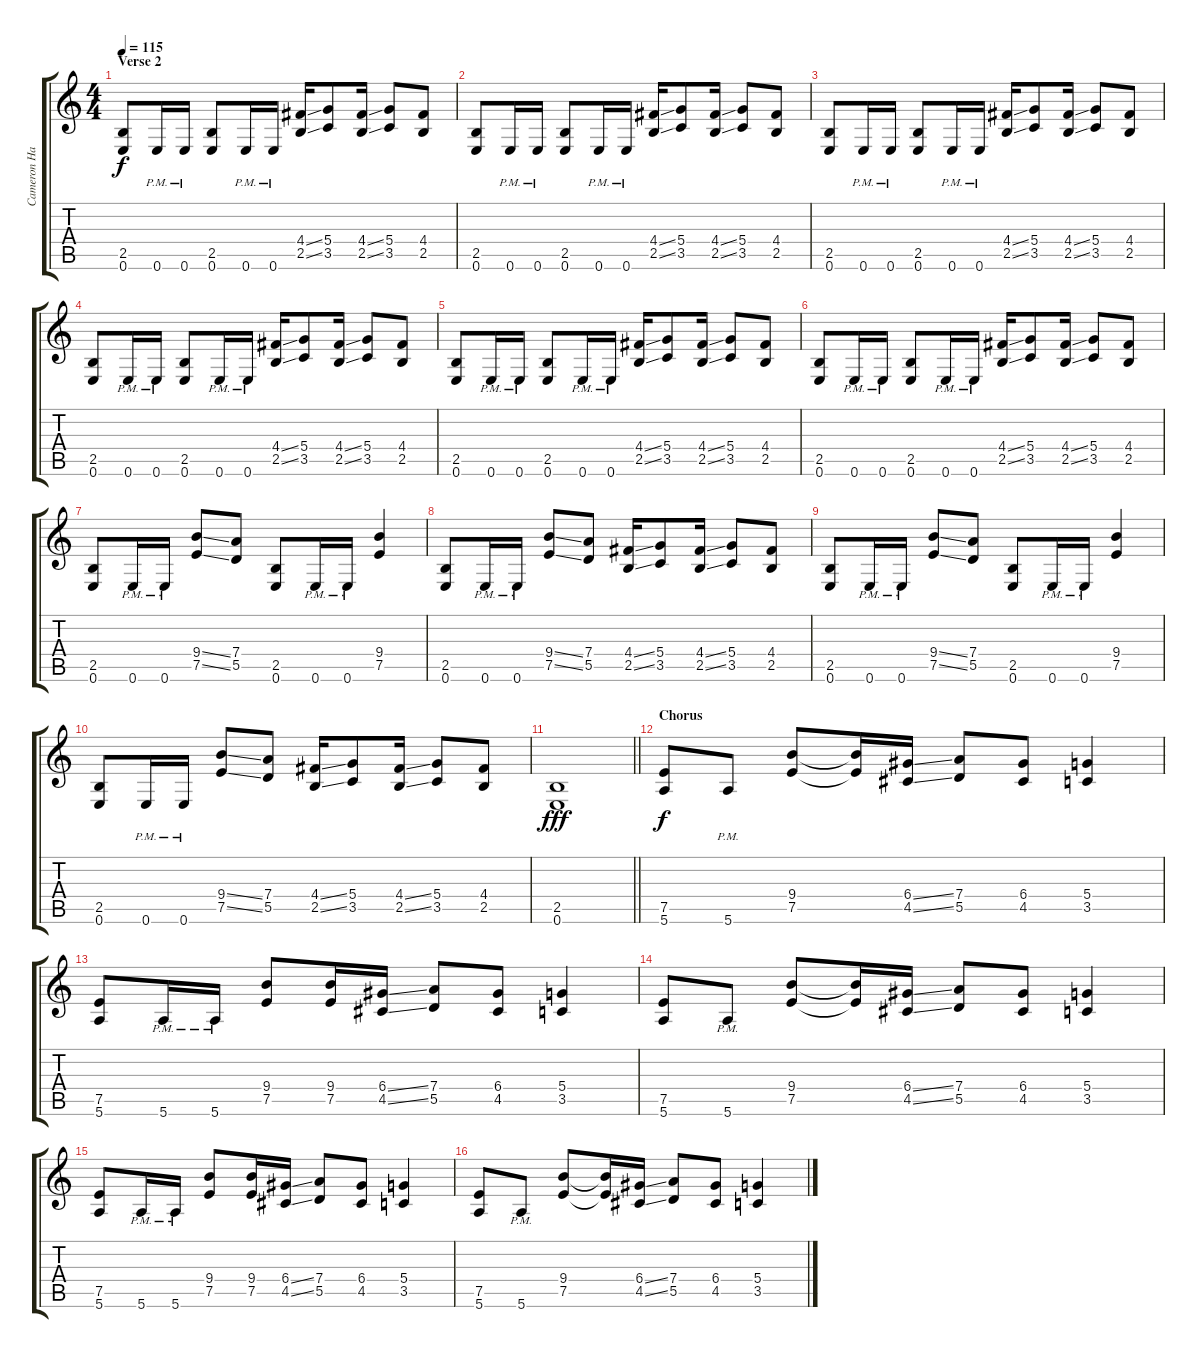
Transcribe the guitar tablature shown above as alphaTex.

\track ("Cameron Hall" "Cameron Ha") {instrument distortionguitar}
\staff {score tabs}
\tuning (E4 B3 G3 D3 A2 E2) {hide}
\ts (4 4)
\section ("" "Verse 2")
\tempo 115
\clef g2
\ks c
(2.5 0.6).8{dy f} 0.6{pm}.16 0.6{pm}.16 (2.5 0.6).8 0.6{pm}.16 0.6{pm}.16 (4.4{ss} 2.5{ss}).16 (5.4 3.5).8 (4.4{ss} 2.5{ss}).16 (5.4 3.5).8 (4.4 2.5).8 |
(2.5 0.6).8 0.6{pm}.16 0.6{pm}.16 (2.5 0.6).8 0.6{pm}.16 0.6{pm}.16 (4.4{ss} 2.5{ss}).16 (5.4 3.5).8 (4.4{ss} 2.5{ss}).16 (5.4 3.5).8 (4.4 2.5).8 |
(2.5 0.6).8 0.6{pm}.16 0.6{pm}.16 (2.5 0.6).8 0.6{pm}.16 0.6{pm}.16 (4.4{ss} 2.5{ss}).16 (5.4 3.5).8 (4.4{ss} 2.5{ss}).16 (5.4 3.5).8 (4.4 2.5).8 |
(2.5 0.6).8 0.6{pm}.16 0.6{pm}.16 (2.5 0.6).8 0.6{pm}.16 0.6{pm}.16 (4.4{ss} 2.5{ss}).16 (5.4 3.5).8 (4.4{ss} 2.5{ss}).16 (5.4 3.5).8 (4.4 2.5).8 |
(2.5 0.6).8 0.6{pm}.16 0.6{pm}.16 (2.5 0.6).8 0.6{pm}.16 0.6{pm}.16 (4.4{ss} 2.5{ss}).16 (5.4 3.5).8 (4.4{ss} 2.5{ss}).16 (5.4 3.5).8 (4.4 2.5).8 |
(2.5 0.6).8 0.6{pm}.16 0.6{pm}.16 (2.5 0.6).8 0.6{pm}.16 0.6{pm}.16 (4.4{ss} 2.5{ss}).16 (5.4 3.5).8 (4.4{ss} 2.5{ss}).16 (5.4 3.5).8 (4.4 2.5).8 |
(2.5 0.6).8 0.6{pm}.16 0.6{pm}.16 (9.4{ss} 7.5{ss}).8 (7.4 5.5).8 (2.5 0.6).8 0.6{pm}.16 0.6{pm}.16 (9.4 7.5).4 |
(2.5 0.6).8 0.6{pm}.16 0.6{pm}.16 (9.4{ss} 7.5{ss}).8 (7.4 5.5).8 (4.4{ss} 2.5{ss}).16 (5.4 3.5).8 (4.4{ss} 2.5{ss}).16 (5.4 3.5).8 (4.4 2.5).8 |
(2.5 0.6).8 0.6{pm}.16 0.6{pm}.16 (9.4{ss} 7.5{ss}).8 (7.4 5.5).8 (2.5 0.6).8 0.6{pm}.16 0.6{pm}.16 (9.4 7.5).4 |
(2.5 0.6).8 0.6{pm}.16 0.6{pm}.16 (9.4{ss} 7.5{ss}).8 (7.4 5.5).8 (4.4{ss} 2.5{ss}).16 (5.4 3.5).8 (4.4{ss} 2.5{ss}).16 (5.4 3.5).8 (4.4 2.5).8 |
\barLineRight lightlight
(2.5 0.6).1{dy fff} |
\section ("" "Chorus")
(7.5 5.6).8{dy f} 5.6{pm}.8 (9.4 7.5).8 (9.4{t} 7.5{t}).16 (6.4{ss} 4.5{ss}).16 (7.4 5.5).8 (6.4 4.5).8 (5.4 3.5).4 |
(7.5 5.6).8 5.6{pm}.16 5.6{pm}.16 (9.4 7.5).8 (9.4 7.5).16 (6.4{ss} 4.5{ss}).16 (7.4 5.5).8 (6.4 4.5).8 (5.4 3.5).4 |
(7.5 5.6).8 5.6{pm}.8 (9.4 7.5).8 (9.4{t} 7.5{t}).16 (6.4{ss} 4.5{ss}).16 (7.4 5.5).8 (6.4 4.5).8 (5.4 3.5).4 |
(7.5 5.6).8 5.6{pm}.16 5.6{pm}.16 (9.4 7.5).8 (9.4 7.5).16 (6.4{ss} 4.5{ss}).16 (7.4 5.5).8 (6.4 4.5).8 (5.4 3.5).4 |
(7.5 5.6).8 5.6{pm}.8 (9.4 7.5).8 (9.4{t} 7.5{t}).16 (6.4{ss} 4.5{ss}).16 (7.4 5.5).8 (6.4 4.5).8 (5.4 3.5).4
